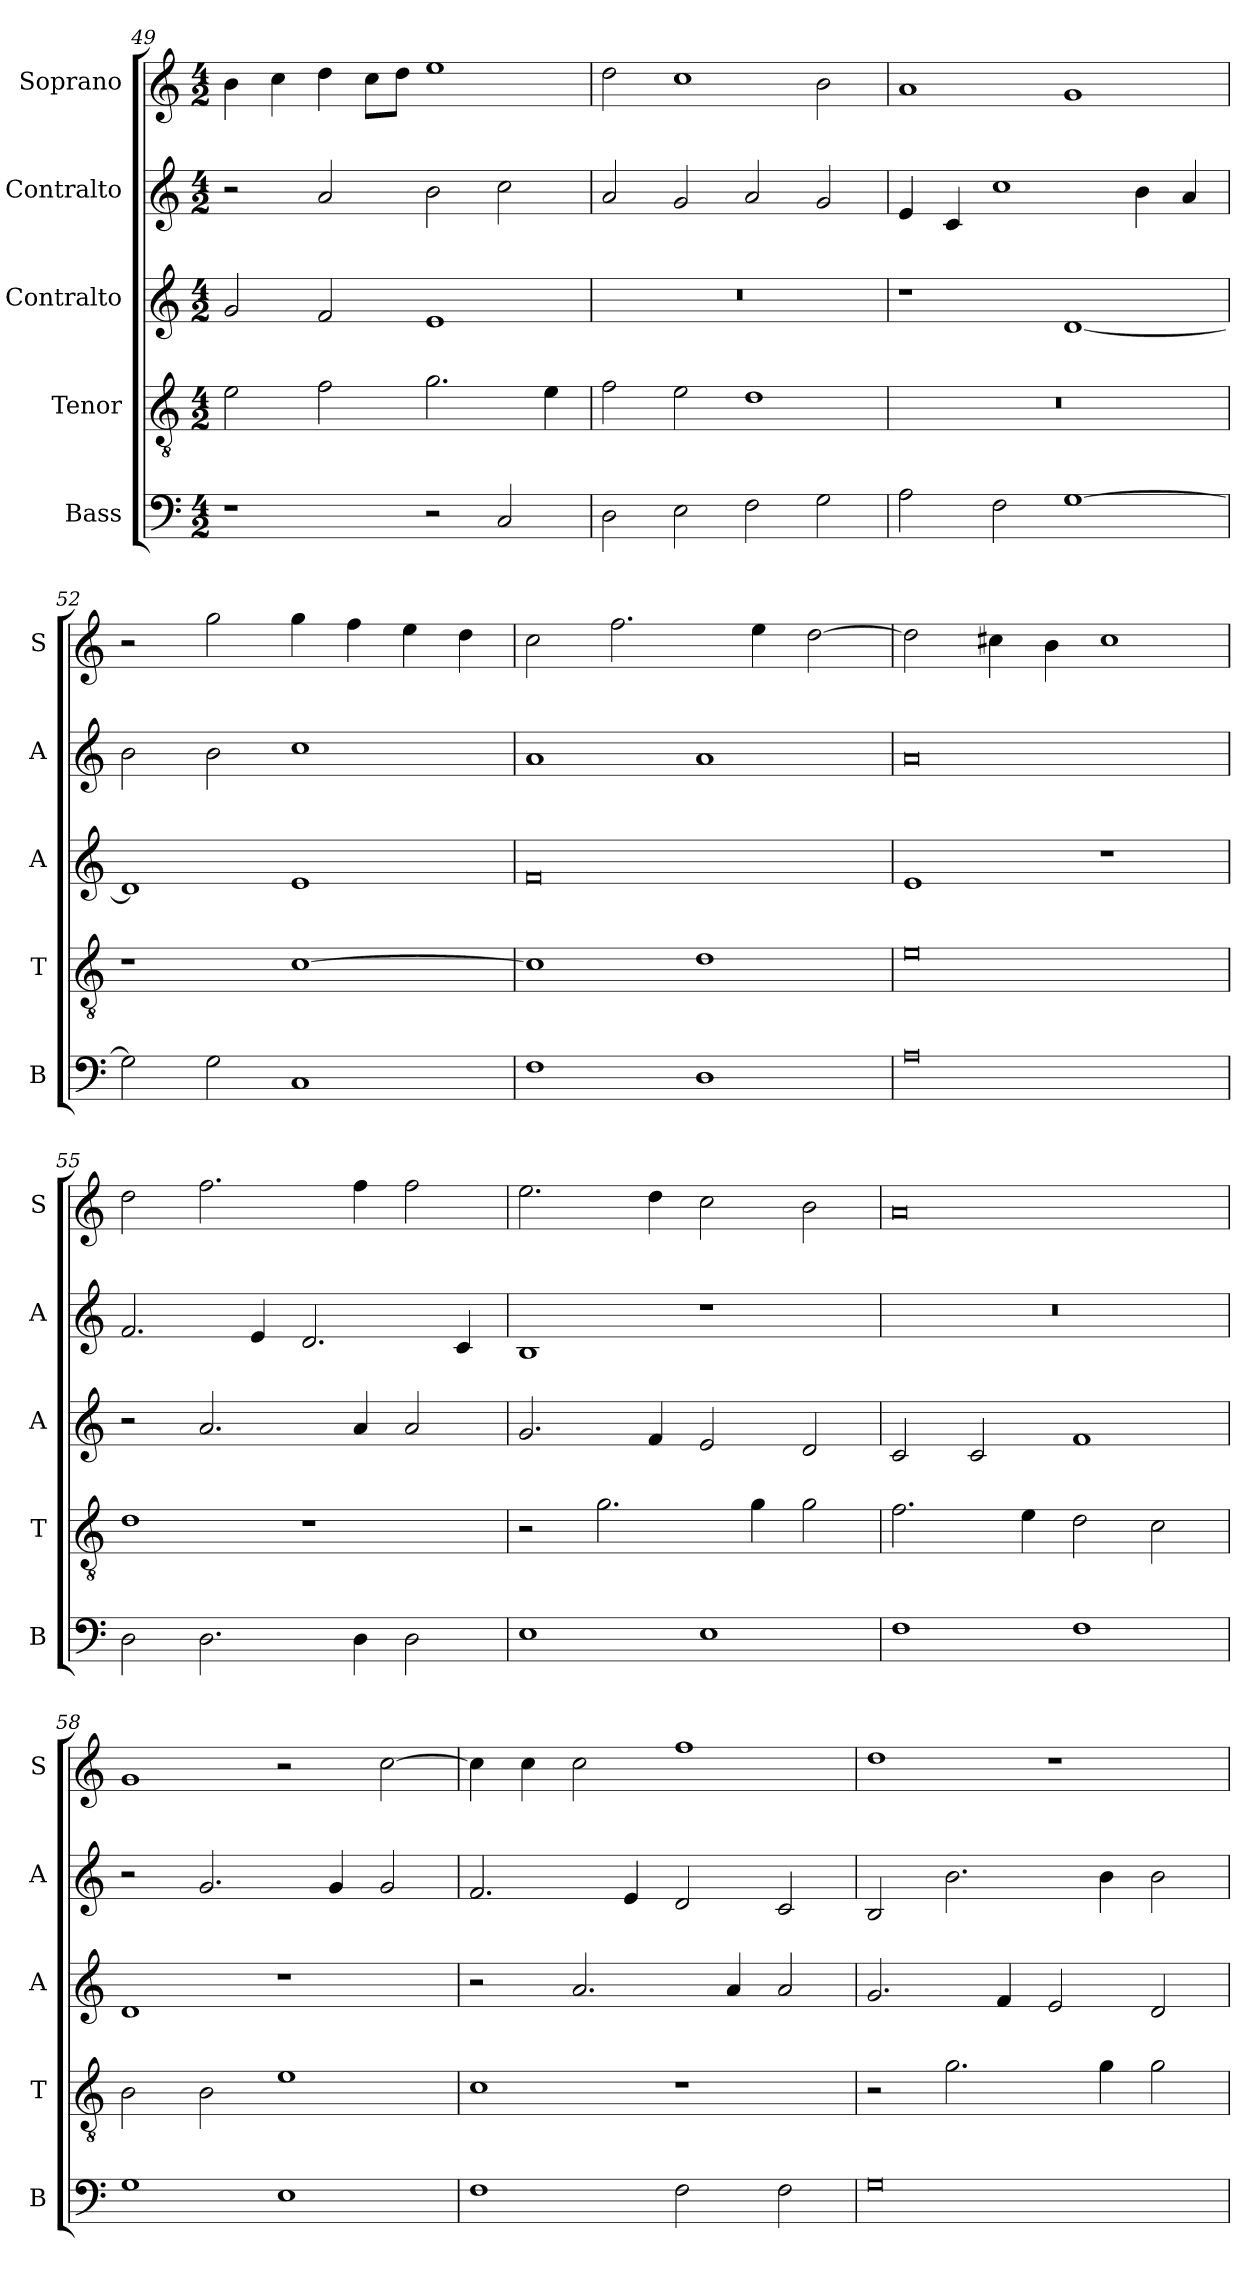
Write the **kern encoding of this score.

**kern	**kern	**kern	**kern	**kern
*part5	*part4	*part3	*part2	*part1
*staff5	*staff4	*staff3	*staff2	*staff1
*I"Bass	*I"Tenor	*I"Contralto	*I"Contralto	*I"Soprano
*I'B	*I'T	*I'A	*I'A	*I'S
*clefF4	*clefGv2	*clefG2	*clefG2	*clefG2
*k[]	*k[]	*k[]	*k[]	*k[]
*A:aeo	*A:aeo	*A:aeo	*A:aeo	*A:aeo
*M4/2	*M4/2	*M4/2	*M4/2	*M4/2
=49	=49	=49	=49	=49
1r	2e	2g	2r	4b
.	.	.	.	4cc
.	2f	2f	2a	4dd
.	.	.	.	8cc\L
.	.	.	.	8dd\J
2r	2.g	1e	2b	1ee
2C	.	.	2cc	.
.	4e	.	.	.
=50	=50	=50	=50	=50
2D	2f	0r	2a	2dd
2E	2e	.	2g	1cc
2F	1d	.	2a	.
2G	.	.	2g	2b
=51	=51	=51	=51	=51
2A	0r	1r	4e	1a
.	.	.	4c	.
2F	.	.	1cc	.
[1G	.	[1d	.	1g
.	.	.	4b	.
.	.	.	4a	.
=52	=52	=52	=52	=52
2G]	1r	1d]	2b	2r
2G	.	.	2b	2gg
1C	[1c	1e	1cc	4gg
.	.	.	.	4ff
.	.	.	.	4ee
.	.	.	.	4dd
=53	=53	=53	=53	=53
1F	1c]	0f	1a	2cc
.	.	.	.	2.ff
1D	1d	.	1a	.
.	.	.	.	4ee
.	.	.	.	[2dd
=54	=54	=54	=54	=54
0A	0e	1e	0a	2dd]
.	.	.	.	4cc#X
.	.	.	.	4b
.	.	1r	.	1cc#
=55	=55	=55	=55	=55
2D	1d	2r	2.f	2dd
2.D	.	2.a	.	2.ff
.	.	.	4e	.
.	1r	.	2.d	.
4D	.	4a	.	4ff
2D	.	2a	.	2ff
.	.	.	4c	.
=56	=56	=56	=56	=56
1E	2r	2.g	1B	2.ee
.	2.g	.	.	.
.	.	4f	.	4dd
1E	.	2e	1r	2cc
.	4g	.	.	.
.	2g	2d	.	2b
=57	=57	=57	=57	=57
1F	2.f	2c	0r	0a
.	.	2c	.	.
.	4e	.	.	.
1F	2d	1f	.	.
.	2c	.	.	.
=58	=58	=58	=58	=58
1G	2B	1d	2r	1g
.	2B	.	2.g	.
1E	1e	1r	.	2r
.	.	.	4g	.
.	.	.	2g	[2cc
=59	=59	=59	=59	=59
1F	1c	2r	2.f	4cc]
.	.	.	.	4cc
.	.	2.a	.	2cc
.	.	.	4e	.
2F	1r	.	2d	1ff
.	.	4a	.	.
2F	.	2a	2c	.
=60	=60	=60	=60	=60
0G	2r	2.g	2B	1dd
.	2.g	.	2.b	.
.	.	4f	.	.
.	.	2e	.	1r
.	4g	.	4b	.
.	2g	2d	2b	.
=	=	=	=	=
*-	*-	*-	*-	*-
